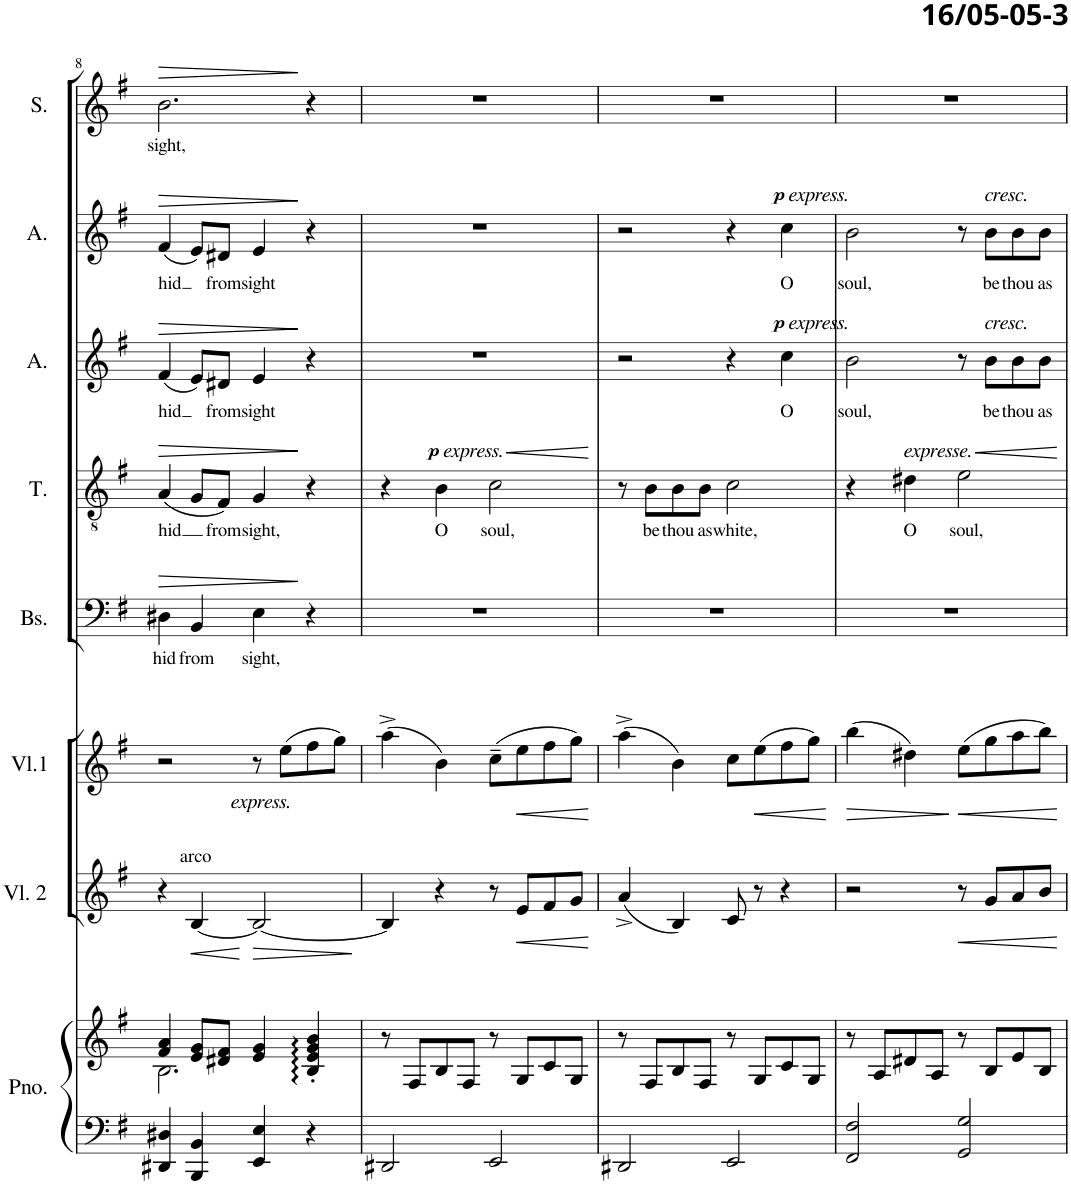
**kern	**kern	**kern	**dynam	**kern	**dynam	**kern	**text	**dynam	**kern	**text	**dynam	**kern	**text	**dynam	**kern	**text	**dynam	**kern	**text	**dynam
*part8	*part8	*part7	*part7	*part6	*part6	*part5	*part5	*part5	*part4	*part4	*part4	*part3	*part3	*part3	*part2	*part2	*part2	*part1	*part1	*part1
*staff9	*staff8	*staff7	*staff7	*staff6	*staff6	*staff5	*staff5	*staff5	*staff4	*staff4	*staff4	*staff3	*staff3	*staff3	*staff2	*staff2	*staff2	*staff1	*staff1	*staff1
*I"Piano	*	*I"Viool 2	*	*I"Viool 1	*	*I"Bas	*	*	*I"Tenor	*	*	*I"Alt	*	*	*I"Alt	*	*	*I"Sopraan	*	*
*I'Pno.	*	*I'Vl. 2	*	*I'Vl.1	*	*I'Bs.	*	*	*I'T.	*	*	*I'A.	*	*	*I'A.	*	*	*I'S.	*	*
!!LO:PB:g=z
*clefF4	*clefG2	*clefG2	*	*clefG2	*	*clefF4	*	*	*clefGv2	*	*	*clefG2	*	*	*clefG2	*	*	*clefG2	*	*
*k[f#]	*k[f#]	*k[f#]	*	*k[f#]	*	*k[f#]	*	*	*k[f#]	*	*	*k[f#]	*	*	*k[f#]	*	*	*k[f#]	*	*
*M4/4	*M4/4	*M4/4	*	*M4/4	*	*M4/4	*	*	*M4/4	*	*	*M4/4	*	*	*M4/4	*	*	*M4/4	*	*
=8	=8	=8	=8	=8	=8	=8	=8	=8	=8	=8	=8	=8	=8	=8	=8	=8	=8	=8	=8	=8
*	*^	*	*	*	*	*	*	*	*	*	*	*	*	*	*	*	*	*	*	*
!	!	!	!	!	!	!	!	!LO:LY:b	!LO:HP:b	!	!LO:LY:b	!LO:HP:b	!	!LO:LY:b	!LO:HP:b	!	!LO:LY:b	!LO:HP:b	!	!LO:LY:b	!LO:HP:b
4DD#X/ 4D#X/	4f#/ 4a/	2.B\	4r	.	2r	.	4D#X\	hid	>	(4A/	hid	>	(4f#/	hid	>	(4f#/	hid	>	2.b\	sight,	>
!	!	!	!LO:TX:a:t=arco	!	!	!	!	!	!	!	!	!	!	!	!	!	!	!	!	!	!
!	!	!	!	!LO:HP:b	!	!	!	!LO:LY:b	!	!	!	!	!	!	!	!	!	!	!	!	!
4BBB/ 4BB/	8e/ 8g/L	.	[4B/	<	.	.	4BB/	from	.	8G/L	.	.	8e/L)	.	.	8e/L)	.	.	.	.	.
!	!	!	!	!	!	!	!	!	!	!	!LO:LY:b	!	!	!LO:LY:b	!	!	!LO:LY:b	!	!	!	!
.	8d#X/ 8f#/J	.	.	.	.	.	.	.	.	8F#/J)	from	.	8d#X/J	from	.	8d#X/J	from	.	.	.	.
!	!	!	!	!LO:HP:n=1:b	!	!	!	!LO:LY:b	!	!	!LO:LY:b	!	!	!LO:LY:b	!	!	!LO:LY:b	!	!	!	!
4EE/ 4E/	4e/ 4g/	.	2B/_	[ >	8r	.	4E\	sight,	.	4G/	sight,	.	4e/	sight	.	4e/	sight	.	.	.	.
!	!	!	!	!	!LO:TX:b:i:t=express.	!	!	!	!	!	!	!	!	!	!	!	!	!	!	!	!
.	.	.	.	.	(8ee\L	.	.	.	.	.	.	.	.	.	.	.	.	.	.	.	.
4r	4B/' 4e/' 4g/' 4b/'	4ryy	.	.	8ff#\	.	4r	.	]	4r	.	]	4r	.	]	4r	.	]	4r	.	]
.	.	.	.	.	8gg\J)	.	.	.	.	.	.	.	.	.	.	.	.	.	.	.	.
*	*v	*v	*	*	*	*	*	*	*	*	*	*	*	*	*	*	*	*	*	*	*
.	.	.	]	.	.	.	.	.	.	.	.	.	.	.	.	.	.	.	.	.
=9	=9	=9	=9	=9	=9	=9	=9	=9	=9	=9	=9	=9	=9	=9	=9	=9	=9	=9	=9	=9
2DD#X/	8r	4B/]	.	(4aa^\	.	1r	.	.	4r	.	.	1r	.	.	1r	.	.	1r	.	.
.	8F#/L	.	.	.	.	.	.	.	.	.	.	.	.	.	.	.	.	.	.	.
!	!	!	!	!	!	!	!	!	!LO:TX:a:i:t=express.	!	!	!	!	!	!	!	!	!	!	!
!	!	!	!	!	!	!	!	!	!	!LO:LY:b	!LO:HP:b	!	!	!	!	!	!	!	!	!
!	!	!	!	!	!	!	!	!	!	!	!LO:DY:n=1:a	!	!	!	!	!	!	!	!	!
.	8B/	4r	.	4b\)	.	.	.	.	4B\	O	< p	.	.	.	.	.	.	.	.	.
.	8F#/J	.	.	.	.	.	.	.	.	.	.	.	.	.	.	.	.	.	.	.
!	!	!	!	!	!	!	!	!	!	!LO:LY:b	!	!	!	!	!	!	!	!	!	!
2EE/	8r	8r	.	(8cc~\L	.	.	.	.	2c\	soul,	.	.	.	.	.	.	.	.	.	.
!	!	!	!LO:HP:b	!	!LO:HP:b	!	!	!	!	!	!	!	!	!	!	!	!	!	!	!
.	8G/L	8e/L	<	8ee\	<	.	.	.	.	.	.	.	.	.	.	.	.	.	.	.
.	8c/	8f#/	.	8ff#\	.	.	.	.	.	.	.	.	.	.	.	.	.	.	.	.
.	8G/J	8g/J	.	8gg\J)	.	.	.	.	.	.	.	.	.	.	.	.	.	.	.	.
.	.	.	[	.	[	.	.	.	.	.	[	.	.	.	.	.	.	.	.	.
=10	=10	=10	=10	=10	=10	=10	=10	=10	=10	=10	=10	=10	=10	=10	=10	=10	=10	=10	=10	=10
2DD#X/	8r	(4a^/	.	(4aa^\	.	1r	.	.	8r	.	.	2r	.	.	2r	.	.	1r	.	.
!	!	!	!	!	!	!	!	!	!	!LO:LY:b	!	!	!	!	!	!	!	!	!	!
.	8F#/L	.	.	.	.	.	.	.	8B\L	be	.	.	.	.	.	.	.	.	.	.
!	!	!	!	!	!	!	!	!	!	!LO:LY:b	!	!	!	!	!	!	!	!	!	!
.	8B/	4B/)	.	4b\)	.	.	.	.	8B\	thou	.	.	.	.	.	.	.	.	.	.
!	!	!	!	!	!	!	!	!	!	!LO:LY:b	!	!	!	!	!	!	!	!	!	!
.	8F#/J	.	.	.	.	.	.	.	8B\J	as	.	.	.	.	.	.	.	.	.	.
!	!	!	!	!	!	!	!	!	!	!LO:LY:b	!	!	!	!	!	!	!	!	!	!
2EE/	8r	8c/	.	8cc\L	.	.	.	.	2c\	white,	.	4r	.	.	4r	.	.	.	.	.
!	!	!	!	!	!LO:HP:b	!	!	!	!	!	!	!	!	!	!	!	!	!	!	!
.	8G/L	8r	.	(8ee\	<	.	.	.	.	.	.	.	.	.	.	.	.	.	.	.
!	!	!	!	!	!	!	!	!	!	!	!	!	!	!	!LO:TX:a:i:t=express.	!	!	!	!	!
!	!	!	!	!	!	!	!	!	!	!	!	!LO:TX:a:i:t=express.	!	!	!	!	!	!	!	!
!	!	!	!	!	!	!	!	!	!	!	!	!	!LO:LY:b	!LO:DY:a	!	!LO:LY:b	!LO:DY:a	!	!	!
.	8c/	4r	.	8ff#\	.	.	.	.	.	.	.	4cc\	O	p	4cc\	O	p	.	.	.
.	8G/J	.	.	8gg\J)	.	.	.	.	.	.	.	.	.	.	.	.	.	.	.	.
.	.	.	.	.	[	.	.	.	.	.	.	.	.	.	.	.	.	.	.	.
=11	=11	=11	=11	=11	=11	=11	=11	=11	=11	=11	=11	=11	=11	=11	=11	=11	=11	=11	=11	=11
!	!	!	!	!	!LO:HP:b	!	!	!	!	!	!	!	!LO:LY:b	!	!	!LO:LY:b	!	!	!	!
2FF#/ 2F#/	8r	2r	.	(4bb\	>	1r	.	.	4r	.	.	2b\	soul,	.	2b\	soul,	.	1r	.	.
.	8A/L	.	.	.	.	.	.	.	.	.	.	.	.	.	.	.	.	.	.	.
!	!	!	!	!	!	!	!	!	!LO:TX:a:i:t=expresse.	!	!	!	!	!	!	!	!	!	!	!
!	!	!	!	!	!	!	!	!	!	!LO:LY:b	!LO:HP:b	!	!	!	!	!	!	!	!	!
.	8d#X/	.	.	4dd#X\)	.	.	.	.	4d#X\	O	<	.	.	.	.	.	.	.	.	.
.	8A/J	.	.	.	.	.	.	.	.	.	.	.	.	.	.	.	.	.	.	.
!	!	!	!LO:HP:b	!	!LO:HP:n=1:b	!	!	!	!	!LO:LY:b	!	!	!	!	!	!	!	!	!	!
2GG/ 2G/	8r	8r	<	(8ee\L	] <	.	.	.	2e\	soul,	.	8r	.	.	8r	.	.	.	.	.
!	!	!	!	!	!	!	!	!	!	!	!	!	!	!	!LO:TX:a:i:t=cresc.	!	!	!	!	!
!	!	!	!	!	!	!	!	!	!	!	!	!LO:TX:a:i:t=cresc.	!	!	!	!	!	!	!	!
!	!	!	!	!	!	!	!	!	!	!	!	!	!LO:LY:b	!	!	!LO:LY:b	!	!	!	!
.	8B/L	8g/L	.	8gg\	.	.	.	.	.	.	.	8b\L	be	.	8b\L	be	.	.	.	.
!	!	!	!	!	!	!	!	!	!	!	!	!	!LO:LY:b	!	!	!LO:LY:b	!	!	!	!
.	8e/	8a/	.	8aa\	.	.	.	.	.	.	.	8b\	thou	.	8b\	thou	.	.	.	.
!	!	!	!	!	!	!	!	!	!	!	!	!	!LO:LY:b	!	!	!LO:LY:b	!	!	!	!
.	8B/J	8b/J	.	8bb\J)	.	.	.	.	.	.	.	8b\J	as	.	8b\J	as	.	.	.	.
.	.	.	[	.	[	.	.	.	.	.	[	.	.	.	.	.	.	.	.	.
=	=	=	=	=	=	=	=	=	=	=	=	=	=	=	=	=	=	=	=	=
*-	*-	*-	*-	*-	*-	*-	*-	*-	*-	*-	*-	*-	*-	*-	*-	*-	*-	*-	*-	*-
